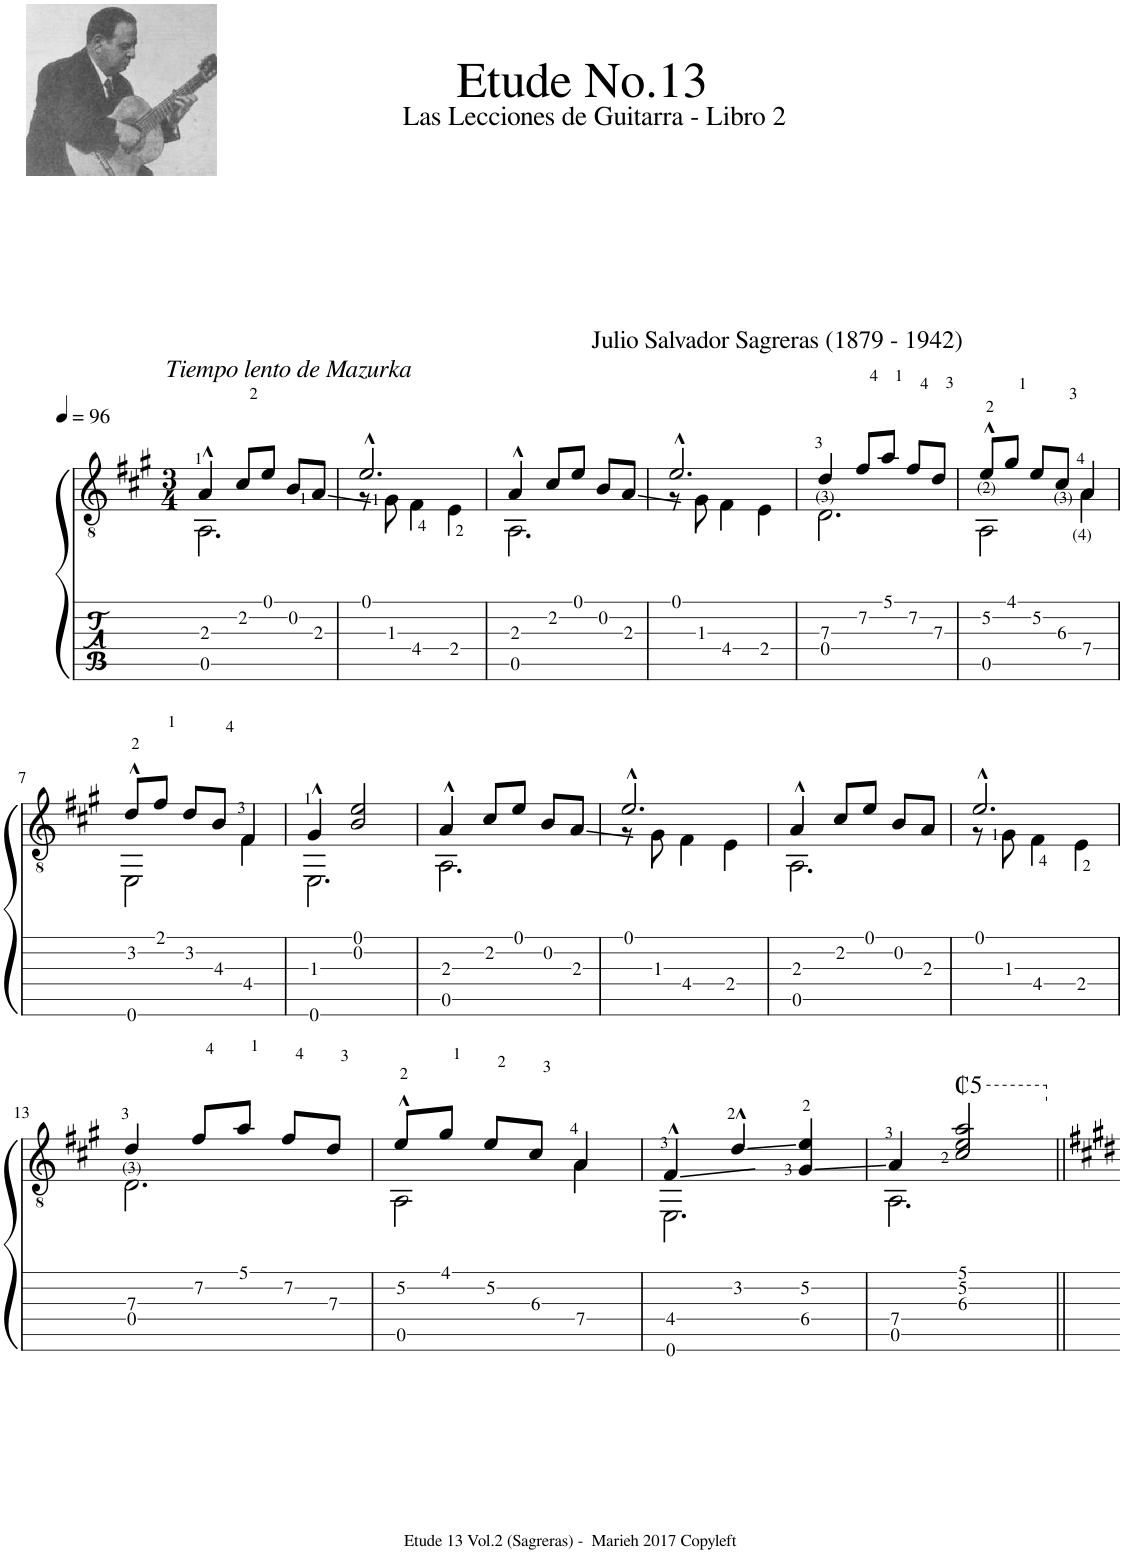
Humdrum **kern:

**kern	**kern
*part2	*part1
*staff2	*staff1
*I"Guitare classique [Tablature]	*I"Guitare classique
*stria6	*
*	*clefGv2
*k[f#c#g#]	*k[f#c#g#]
*M3/4	*M3/4
*MM96	*MM96
=1	=1
*^	*^
!	!	!LO:TX:a:i:t=Tiempo lento de Mazurka	!
4A	2.AA	4A^^/	2.AA\
8c#L	.	8c#/L	.
8eJ	.	8e/J	.
8BL	.	8B/L	.
8AJ	.	8A/J	.
=2	=2	=2	=2
2.e	8r	2.e^^/	8r
.	8G#	.	8G#\
.	4F#	.	4F#\
.	4E	.	4E\
=3	=3	=3	=3
4A	2.AA	4A^^/	2.AA\
8c#L	.	8c#/L	.
8eJ	.	8e/J	.
8BL	.	8B/L	.
8AJ	.	8A/J	.
=4	=4	=4	=4
2.e	8r	2.e^^/	8r
.	8G#	.	8G#\
.	4F#	.	4F#\
.	4E	.	4E\
=5	=5	=5	=5
4d	2.D	4d/	2.D\
8f#L	.	8f#/L	.
8aJ	.	8a/J	.
8f#L	.	8f#/L	.
8dJ	.	8d/J	.
=6	=6	=6	=6
8eL	2AA	8e^^/L	2AA\
8g#J	.	8g#/J	.
8eL	.	8e/L	.
8c#J	.	8c#/J	.
4r	4A	4A/	4A\
!!LO:LB:g=z	!!
=7	=7	=7	=7
8dL	2EE	8d^^/L	2EE\
8f#J	.	8f#/J	.
8dL	.	8d/L	.
8BJ	.	8B/J	.
4r	4F#	4F#/	4F#\
=8	=8	=8	=8
4G#	2.EE	4G#^^/	2.EE\
2B 2e	.	2B/ 2e/	.
=9	=9	=9	=9
4A	2.AA	4A^^/	2.AA\
8c#L	.	8c#/L	.
8eJ	.	8e/J	.
8BL	.	8B/L	.
8AJ	.	8A/J	.
=10	=10	=10	=10
2.e	8r	2.e^^/	8r
.	8G#	.	8G#\
.	4F#	.	4F#\
.	4E	.	4E\
=11	=11	=11	=11
4A	2.AA	4A^^/	2.AA\
8c#L	.	8c#/L	.
8eJ	.	8e/J	.
8BL	.	8B/L	.
8AJ	.	8A/J	.
=12	=12	=12	=12
2.e	8r	2.e^^/	8r
.	8G#	.	8G#\
.	4F#	.	4F#\
.	4E	.	4E\
!!LO:LB:g=z	!!
=13	=13	=13	=13
4d	2.D	4d/	2.D\
8f#L	.	8f#/L	.
8aJ	.	8a/J	.
8f#L	.	8f#/L	.
8dJ	.	8d/J	.
=14	=14	=14	=14
8eL	2AA	8e^^/L	2AA\
8g#J	.	8g#/J	.
8eL	.	8e/L	.
8c#J	.	8c#/J	.
4r	4A	4A/	4A\
=15	=15	=15	=15
4F#	2.EE	4F#^^/	2.EE\
4d	.	4d^^/	.
4G# 4e	.	4G#/ 4e/	.
=16	=16	=16	=16
4A	2.AA	4A/	2.AA\
!	!	!LO:TX:a:t=₵5	!
2c# 2e 2a	.	2c#/ 2e/ 2a/	.
*v	*v	*	*
*	*v	*v
=||	=||
*-	*-
